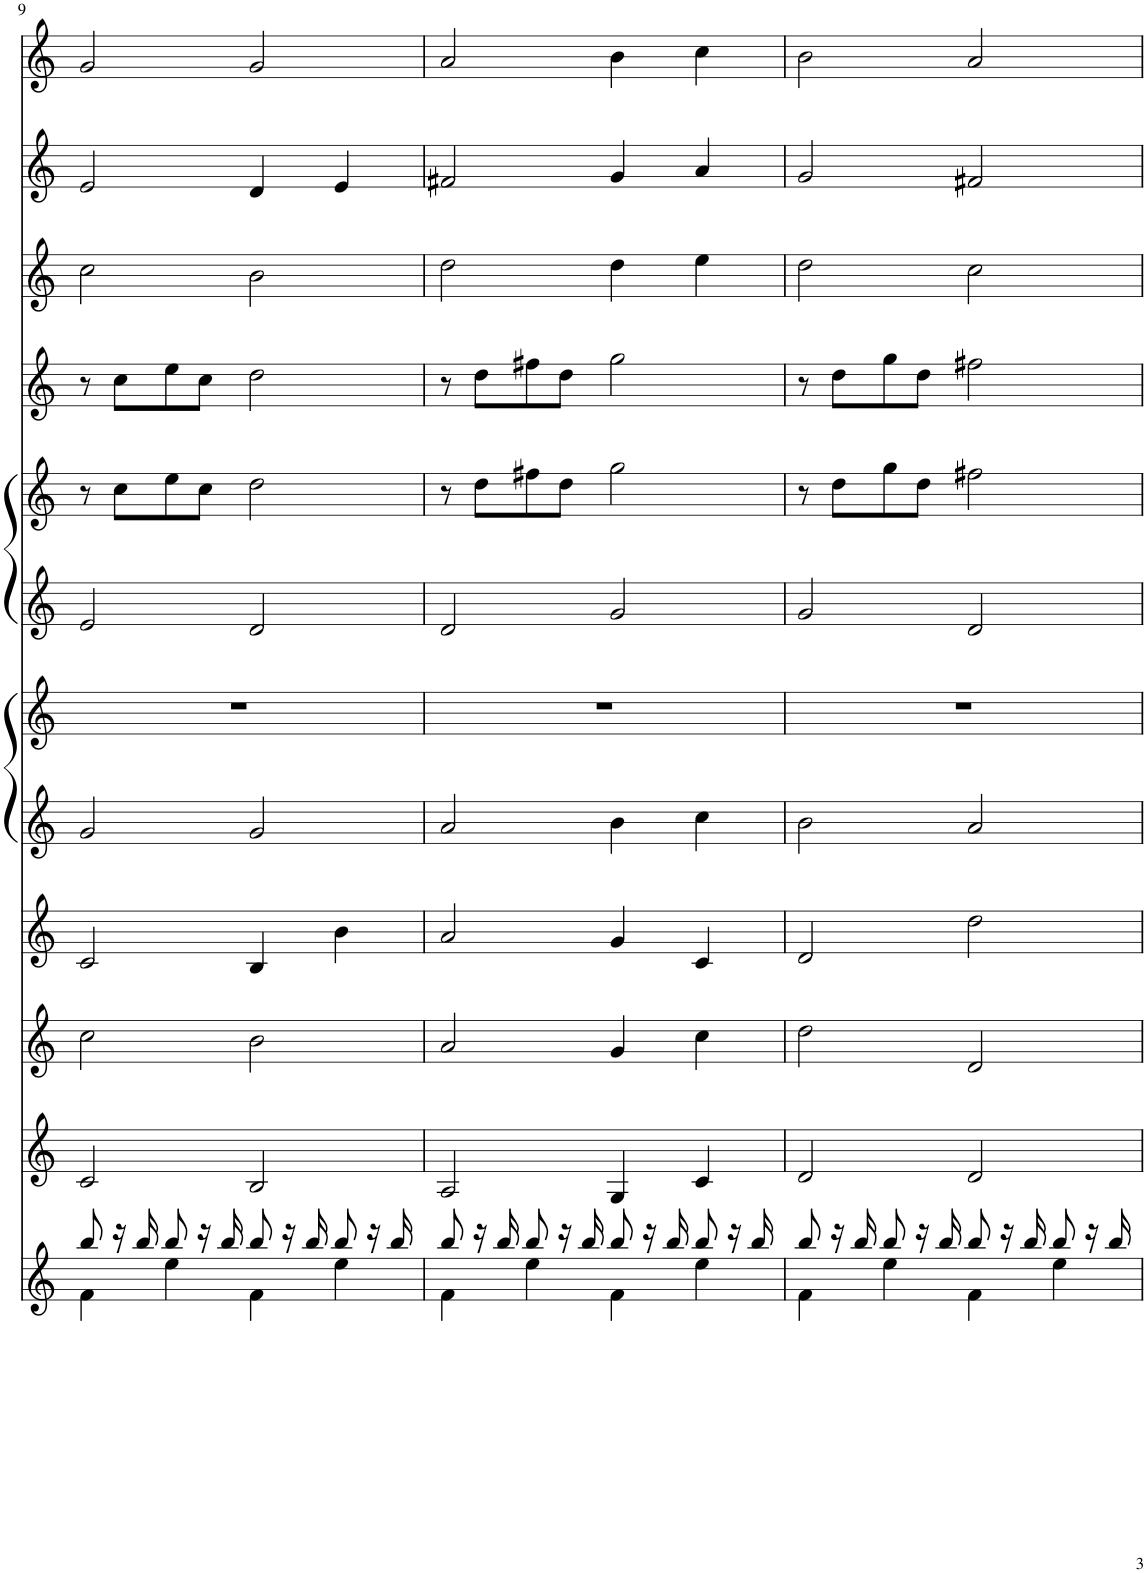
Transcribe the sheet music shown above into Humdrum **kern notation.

**kern	**kern	**kern	**kern	**kern	**kern	**kern	**kern	**kern	**kern	**kern	**kern
*part1	*part1	*part1	*part1	*part1	*part1	*part1	*part1	*part1	*part1	*part1	*part1
*staff12	*staff11	*staff10	*staff9	*staff8	*staff7	*staff6	*staff5	*staff4	*staff3	*staff2	*staff1
*I"Piano	*	*	*	*	*	*	*	*	*	*	*
*I'Pno	*	*	*	*	*	*	*	*	*	*	*
!!LO:PB:g=z
*clefG2	*clefG2	*clefG2	*clefG2	*clefG2	*clefG2	*clefG2	*clefG2	*clefG2	*clefG2	*clefG2	*clefG2
*k[]	*k[]	*k[]	*k[]	*k[]	*k[]	*k[]	*k[]	*k[]	*k[]	*k[]	*k[]
*M4/4	*M4/4	*M4/4	*M4/4	*M4/4	*M4/4	*M4/4	*M4/4	*M4/4	*M4/4	*M4/4	*M4/4
=9	=9	=9	=9	=9	=9	=9	=9	=9	=9	=9	=9
*^	*	*	*	*	*	*	*	*	*	*	*
8bb/	4f\	2c/	2cc\	2c/	2g/	1r	2e/	8r	8r	2cc\	2e/	2g/
16r	.	.	.	.	.	.	.	8cc\L	8cc\L	.	.	.
16bb/	.	.	.	.	.	.	.	.	.	.	.	.
8bb/	4ee\	.	.	.	.	.	.	8ee\	8ee\	.	.	.
16r	.	.	.	.	.	.	.	8cc\J	8cc\J	.	.	.
16bb/	.	.	.	.	.	.	.	.	.	.	.	.
8bb/	4f\	2B/	2b\	4B/	2g/	.	2d/	2dd\	2dd\	2b\	4d/	2g/
16r	.	.	.	.	.	.	.	.	.	.	.	.
16bb/	.	.	.	.	.	.	.	.	.	.	.	.
8bb/	4ee\	.	.	4b\	.	.	.	.	.	.	4e/	.
16r	.	.	.	.	.	.	.	.	.	.	.	.
16bb/	.	.	.	.	.	.	.	.	.	.	.	.
=10	=10	=10	=10	=10	=10	=10	=10	=10	=10	=10	=10	=10
8bb/	4f\	2A/	2a/	2a/	2a/	1r	2d/	8r	8r	2dd\	2f#X/	2a/
16r	.	.	.	.	.	.	.	8dd\L	8dd\L	.	.	.
16bb/	.	.	.	.	.	.	.	.	.	.	.	.
8bb/	4ee\	.	.	.	.	.	.	8ff#X\	8ff#X\	.	.	.
16r	.	.	.	.	.	.	.	8dd\J	8dd\J	.	.	.
16bb/	.	.	.	.	.	.	.	.	.	.	.	.
8bb/	4f\	4G/	4g/	4g/	4b\	.	2g/	2gg\	2gg\	4dd\	4g/	4b\
16r	.	.	.	.	.	.	.	.	.	.	.	.
16bb/	.	.	.	.	.	.	.	.	.	.	.	.
8bb/	4ee\	4c/	4cc\	4c/	4cc\	.	.	.	.	4ee\	4a/	4cc\
16r	.	.	.	.	.	.	.	.	.	.	.	.
16bb/	.	.	.	.	.	.	.	.	.	.	.	.
=11	=11	=11	=11	=11	=11	=11	=11	=11	=11	=11	=11	=11
8bb/	4f\	2d/	2dd\	2d/	2b\	1r	2g/	8r	8r	2dd\	2g/	2b\
16r	.	.	.	.	.	.	.	8dd\L	8dd\L	.	.	.
16bb/	.	.	.	.	.	.	.	.	.	.	.	.
8bb/	4ee\	.	.	.	.	.	.	8gg\	8gg\	.	.	.
16r	.	.	.	.	.	.	.	8dd\J	8dd\J	.	.	.
16bb/	.	.	.	.	.	.	.	.	.	.	.	.
8bb/	4f\	2d/	2d/	2dd\	2a/	.	2d/	2ff#X\	2ff#X\	2cc\	2f#X/	2a/
16r	.	.	.	.	.	.	.	.	.	.	.	.
16bb/	.	.	.	.	.	.	.	.	.	.	.	.
8bb/	4ee\	.	.	.	.	.	.	.	.	.	.	.
16r	.	.	.	.	.	.	.	.	.	.	.	.
16bb/	.	.	.	.	.	.	.	.	.	.	.	.
*v	*v	*	*	*	*	*	*	*	*	*	*	*
=	=	=	=	=	=	=	=	=	=	=	=
*-	*-	*-	*-	*-	*-	*-	*-	*-	*-	*-	*-
